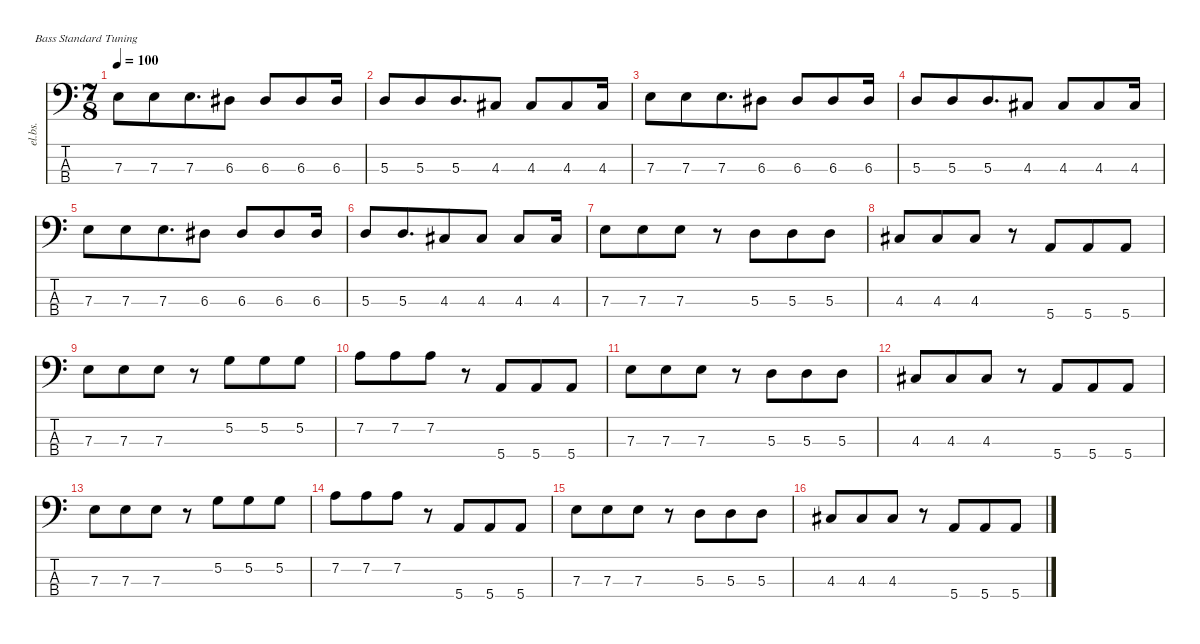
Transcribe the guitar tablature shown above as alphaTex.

\defaultSystemsLayout 4
\hideDynamics
\bracketExtendMode nobrackets
\otherSystemsTrackNameOrientation horizontal
\track ("Electric Bass" "el.bs.") {instrument electricbassfinger}
\staff {score tabs}
\tuning (G2 D2 A1 E1)
\ts (7 8)
\tempo 100
\clef f4
\ks c
7.3.8{dy mf beam Down} 7.3.8{beam Down} 7.3.8{d beam Down} 6.3{acc #}.8{beam Up} 6.3{acc #}.8{beam Up} 6.3{acc #}.8{beam Up} 6.3{acc #}.16{beam Up} |
5.3.8{beam Up} 5.3.8{beam Up} 5.3.8{d beam Up} 4.3{acc #}.8{beam Up} 4.3{acc #}.8{beam Up} 4.3{acc #}.8{beam Up} 4.3{acc #}.16{beam Up} |
7.3.8{beam Down} 7.3.8{beam Down} 7.3.8{d beam Down} 6.3{acc #}.8{beam Up} 6.3{acc #}.8{beam Up} 6.3{acc #}.8{beam Up} 6.3{acc #}.16{beam Up} |
5.3.8{beam Up} 5.3.8{beam Up} 5.3.8{d beam Up} 4.3{acc #}.8{beam Up} 4.3{acc #}.8{beam Up} 4.3{acc #}.8{beam Up} 4.3{acc #}.16{beam Up} |
7.3.8{beam Down} 7.3.8{beam Down} 7.3.8{d beam Down} 6.3{acc #}.8{beam Up} 6.3{acc #}.8{beam Up} 6.3{acc #}.8{beam Up} 6.3{acc #}.16{beam Up} |
5.3.8{beam Up} 5.3.8{d beam Up} 4.3{acc #}.8{beam Up} 4.3{acc #}.8{beam Up} 4.3{acc #}.8{beam Up} 4.3{acc #}.16{beam Up} |
7.3.8{beam Down} 7.3.8{beam Down} 7.3.8{beam Down} r.8{beam Down} 5.3.8{beam Down} 5.3.8{beam Up} 5.3.8{beam Up} |
4.3{acc #}.8{beam Up} 4.3{acc #}.8{beam Up} 4.3{acc #}.8{beam Up} r.8{beam Up} 5.4.8{beam Up} 5.4.8{beam Up} 5.4.8{beam Up} |
7.3.8{beam Down} 7.3.8{beam Down} 7.3.8{beam Down} r.8{beam Down} 5.2.8{beam Down} 5.2.8{beam Down} 5.2.8{beam Down} |
7.2.8{beam Down} 7.2.8{beam Down} 7.2.8{beam Down} r.8{beam Down} 5.4.8{beam Up} 5.4.8{beam Up} 5.4.8{beam Up} |
7.3.8{beam Down} 7.3.8{beam Down} 7.3.8{beam Down} r.8{beam Down} 5.3.8{beam Down} 5.3.8{beam Up} 5.3.8{beam Up} |
4.3{acc #}.8{beam Up} 4.3{acc #}.8{beam Up} 4.3{acc #}.8{beam Up} r.8{beam Up} 5.4.8{beam Up} 5.4.8{beam Up} 5.4.8{beam Up} |
7.3.8{beam Down} 7.3.8{beam Down} 7.3.8{beam Down} r.8{beam Down} 5.2.8{beam Down} 5.2.8{beam Down} 5.2.8{beam Down} |
7.2.8{beam Down} 7.2.8{beam Down} 7.2.8{beam Down} r.8{beam Down} 5.4.8{beam Up} 5.4.8{beam Up} 5.4.8{beam Up} |
7.3.8{beam Down} 7.3.8{beam Down} 7.3.8{beam Down} r.8{beam Down} 5.3.8{beam Down} 5.3.8{beam Up} 5.3.8{beam Up} |
4.3{acc #}.8{beam Up} 4.3{acc #}.8{beam Up} 4.3{acc #}.8{beam Up} r.8{beam Up} 5.4.8{beam Up} 5.4.8{beam Up} 5.4.8{beam Up}
